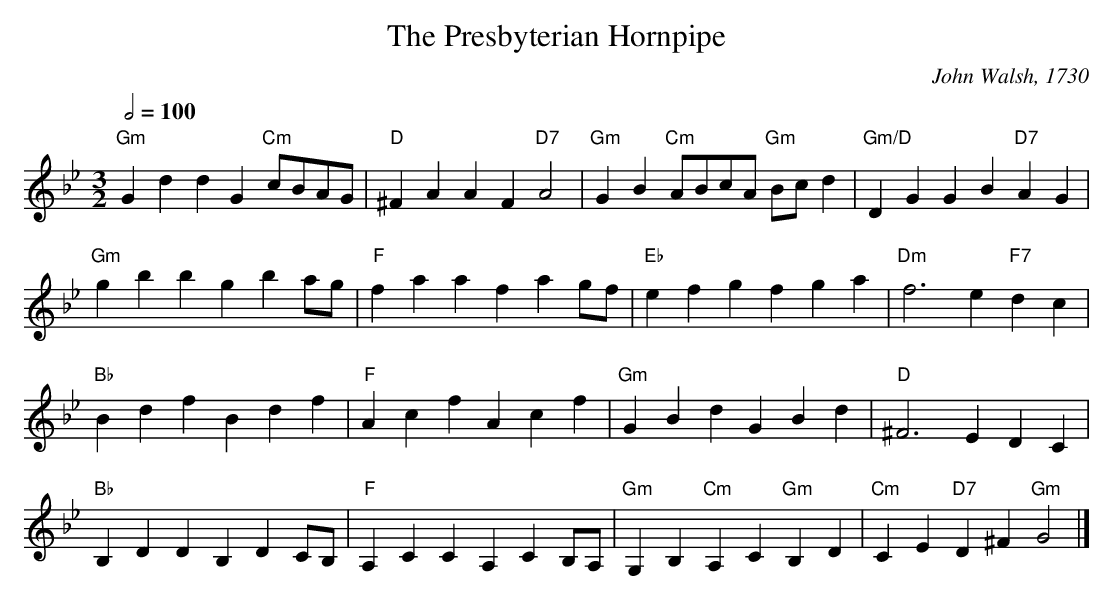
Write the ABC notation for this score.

X:1
T:The Presbyterian Hornpipe
C:John Walsh, 1730
L:1/4
Q:1/2=100
M:3/2
K:Bb
"Gm"Gd dG "Cm"c/B/A/G/ | "D"^FA AF "D7"A2 | "Gm"GB "Cm"A/B/c/A/ "Gm"B/c/d | "Gm/D"DG GB "D7"AG |
"Gm"gb bg ba/g/ | "F"fa af ag/f/ | "Eb"ef gf ga | "Dm"f3e "F7"dc |
"Bb"Bd fB df | "F"Ac fA cf | "Gm"GB dG Bd | "D"^F3E DC |
"Bb"B,D DB, DC/B,/ | "F"A,C CA, CB,/A,/ | "Gm"G,B, "Cm"A,C "Gm"B,D | "Cm"CE "D7"D^F "Gm"G2 |]
